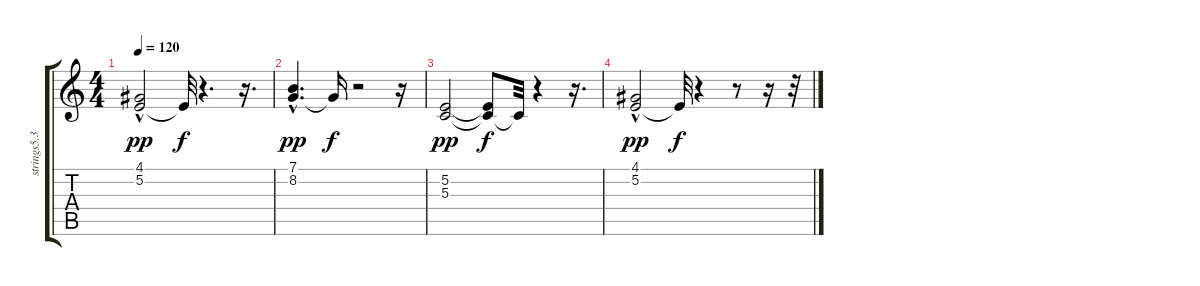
\track ("strings5.319" "strings5.3") {instrument stringensemble1}
\staff {score tabs}
\tuning (E4 B3 G3 D3 A2 E2) {hide}
\ts (4 4)
\tempo 120
\clef g2
\ks c
(4.1{hac} 5.2).2{dy pp} 5.2{t}.32{dy f} r.4{d} r.16{d} |
(7.1 8.2{hac}).4{d dy pp} 8.2{t}.16{dy f} r.2 r.16 |
(5.2 5.3).2{dy pp} (5.2{t} 5.3{t}).8{dy f} 5.3{t}.32 r.4 r.16{d} |
(4.1{hac} 5.2).2{dy pp} 5.2{t}.32{dy f} r.4 r.8 r.16 r.32
